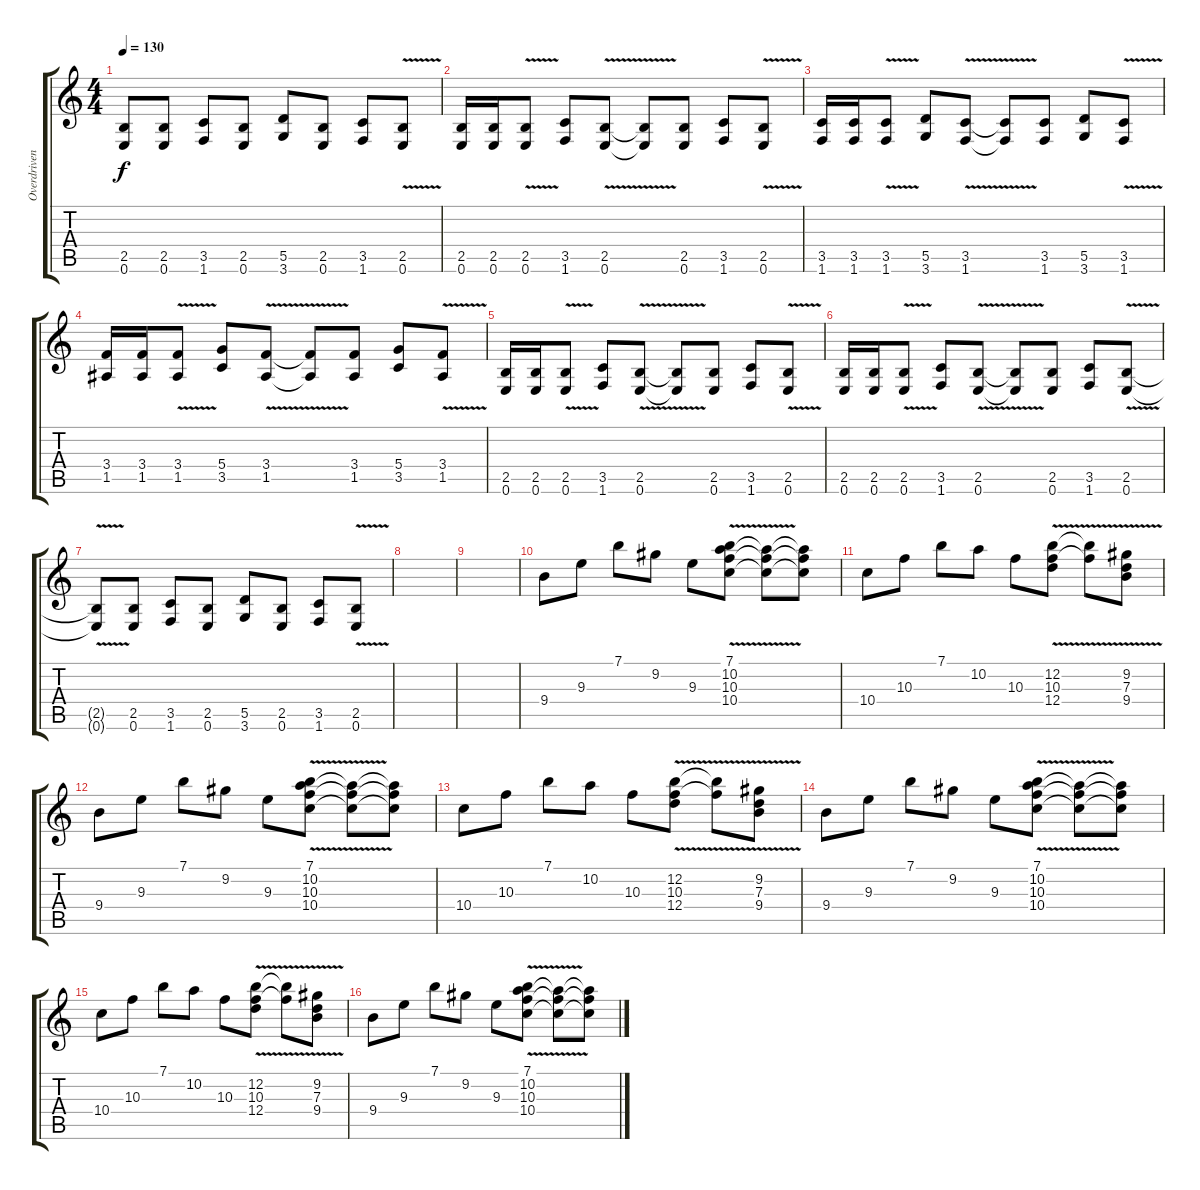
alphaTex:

\track ("Overdriven Rythm Guitar " "Overdriven") {instrument overdrivenguitar}
\staff {score tabs}
\tuning (E4 B3 G3 D3 A2 E2) {hide}
\ts (4 4)
\tempo 130
\clef g2
\ks c
(2.5{t} 0.6{t}).8{dy f} (2.5 0.6).8 (3.5 1.6).8 (2.5 0.6).8 (5.5 3.6).8 (2.5 0.6).8 (3.5 1.6).8 (2.5{v} 0.6{v}).8 |
(2.5 0.6).16 (2.5 0.6).16 (2.5{v} 0.6{v}).8 (3.5 1.6).8 (2.5{v} 0.6{v}).8 (2.5{t} 0.6{t}).8 (2.5 0.6).8 (3.5 1.6).8 (2.5{v} 0.6{v}).8 |
(3.5 1.6).16 (3.5 1.6).16 (3.5{v} 1.6{v}).8 (5.5 3.6).8 (3.5{v} 1.6{v}).8 (3.5{t} 1.6{t}).8 (3.5 1.6).8 (5.5 3.6).8 (3.5{v} 1.6{v}).8 |
(3.4 1.5).16 (3.4 1.5).16 (3.4 1.5{v}).8 (5.4 3.5).8 (3.4 1.5{v}).8 (3.4{t} 1.5{t}).8 (3.4 1.5).8 (5.4 3.5).8 (3.4 1.5{v}).8 |
(2.5 0.6).16 (2.5 0.6).16 (2.5{v} 0.6{v}).8 (3.5 1.6).8 (2.5{v} 0.6{v}).8 (2.5{t} 0.6{t}).8 (2.5 0.6).8 (3.5 1.6).8 (2.5{v} 0.6{v}).8 |
(2.5 0.6).16 (2.5 0.6).16 (2.5{v} 0.6{v}).8 (3.5 1.6).8 (2.5{v} 0.6{v}).8 (2.5{t} 0.6{t}).8 (2.5 0.6).8 (3.5 1.6).8 (2.5{v} 0.6{v}).8 |
(2.5{t} 0.6{t}).8 (2.5 0.6).8 (3.5 1.6).8 (2.5 0.6).8 (5.5 3.6).8 (2.5 0.6).8 (3.5 1.6).8 (2.5{v} 0.6{v}).8 |
|
|
9.4.8{volume 11} 9.3.8 7.1.8 9.2.8 9.3.8 (7.1{v} 10.2{v} 10.3{v} 10.4{v}).8 (10.2{t} 10.3{t} 10.4{t}).8 (10.2{t} 10.3{t} 10.4{t}).8 |
10.4.8{volume 11} 10.3.8 7.1.8 10.2.8 10.3.8 (12.2{v} 10.3{v} 12.4{v}).8 (12.2{t} 10.3{t}).8 (9.2{v} 7.3{v} 9.4{v}).8 |
9.4.8{volume 11} 9.3.8 7.1.8 9.2.8 9.3.8 (7.1{v} 10.2{v} 10.3{v} 10.4{v}).8 (10.2{t} 10.3{t} 10.4{t}).8 (10.2{t} 10.3{t} 10.4{t}).8 |
10.4.8{volume 11} 10.3.8 7.1.8 10.2.8 10.3.8 (12.2{v} 10.3{v} 12.4{v}).8 (12.2{t} 10.3{t}).8 (9.2{v} 7.3{v} 9.4{v}).8 |
9.4.8{volume 11} 9.3.8 7.1.8 9.2.8 9.3.8 (7.1{v} 10.2{v} 10.3{v} 10.4{v}).8 (10.2{t} 10.3{t} 10.4{t}).8 (10.2{t} 10.3{t} 10.4{t}).8 |
10.4.8{volume 11} 10.3.8 7.1.8 10.2.8 10.3.8 (12.2{v} 10.3{v} 12.4{v}).8 (12.2{t} 10.3{t}).8 (9.2{v} 7.3{v} 9.4{v}).8 |
9.4.8{volume 11} 9.3.8 7.1.8 9.2.8 9.3.8 (7.1{v} 10.2{v} 10.3{v} 10.4{v}).8 (10.2{t} 10.3{t} 10.4{t}).8 (10.2{t} 10.3{t} 10.4{t}).8
